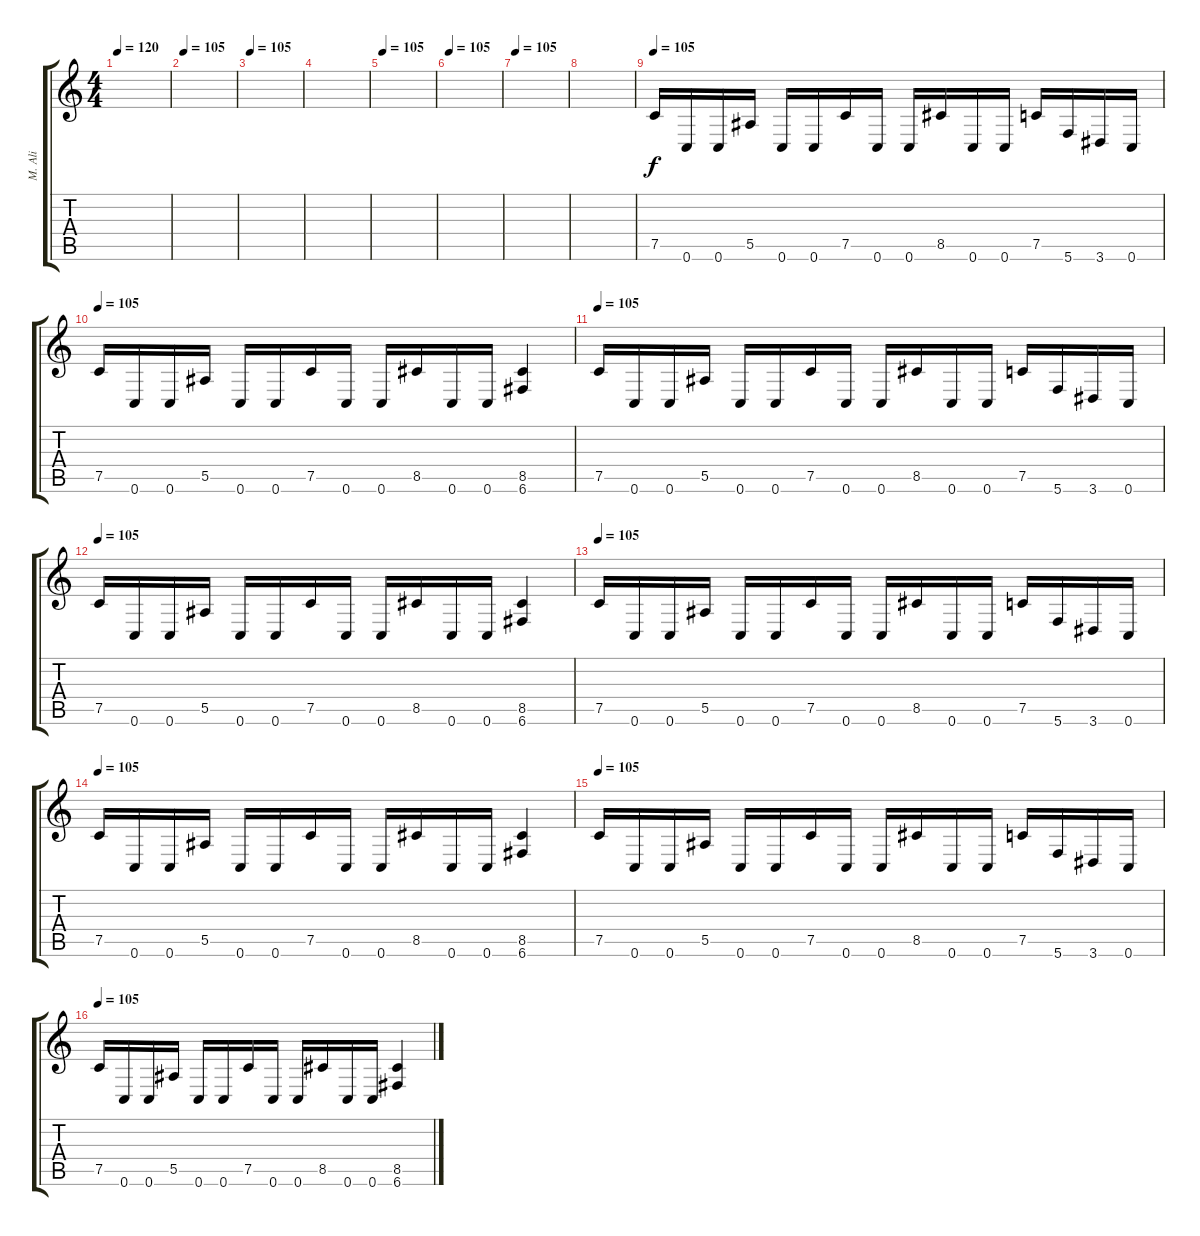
\track ("M. Ali" "M. Ali") {instrument distortionguitar}
\staff {score tabs}
\tuning (C4 G3 Eb3 Bb2 F2 C2) {hide}
\ts (4 4)
\tempo 120
\tempo 105
\tempo 120
\clef g2
\ks c
|
\tempo 105
|
\tempo 105
|
|
\tempo 105
|
\tempo 105
|
\tempo 105
|
|
\tempo 105
7.5.16 0.6.16 0.6.16 5.5.16 0.6.16 0.6.16 7.5.16 0.6.16 0.6.16 8.5.16 0.6.16 0.6.16 7.5.16 5.6.16 3.6.16 0.6.16 |
\tempo 105
7.5.16 0.6.16 0.6.16 5.5.16 0.6.16 0.6.16 7.5.16 0.6.16 0.6.16 8.5.16 0.6.16 0.6.16 (8.5 6.6).4 |
\tempo 105
7.5.16 0.6.16 0.6.16 5.5.16 0.6.16 0.6.16 7.5.16 0.6.16 0.6.16 8.5.16 0.6.16 0.6.16 7.5.16 5.6.16 3.6.16 0.6.16 |
\tempo 105
7.5.16 0.6.16 0.6.16 5.5.16 0.6.16 0.6.16 7.5.16 0.6.16 0.6.16 8.5.16 0.6.16 0.6.16 (8.5 6.6).4 |
\tempo 105
7.5.16 0.6.16 0.6.16 5.5.16 0.6.16 0.6.16 7.5.16 0.6.16 0.6.16 8.5.16 0.6.16 0.6.16 7.5.16 5.6.16 3.6.16 0.6.16 |
\tempo 105
7.5.16 0.6.16 0.6.16 5.5.16 0.6.16 0.6.16 7.5.16 0.6.16 0.6.16 8.5.16 0.6.16 0.6.16 (8.5 6.6).4 |
\tempo 105
7.5.16 0.6.16 0.6.16 5.5.16 0.6.16 0.6.16 7.5.16 0.6.16 0.6.16 8.5.16 0.6.16 0.6.16 7.5.16 5.6.16 3.6.16 0.6.16 |
\tempo 105
7.5.16 0.6.16 0.6.16 5.5.16 0.6.16 0.6.16 7.5.16 0.6.16 0.6.16 8.5.16 0.6.16 0.6.16 (8.5 6.6).4
